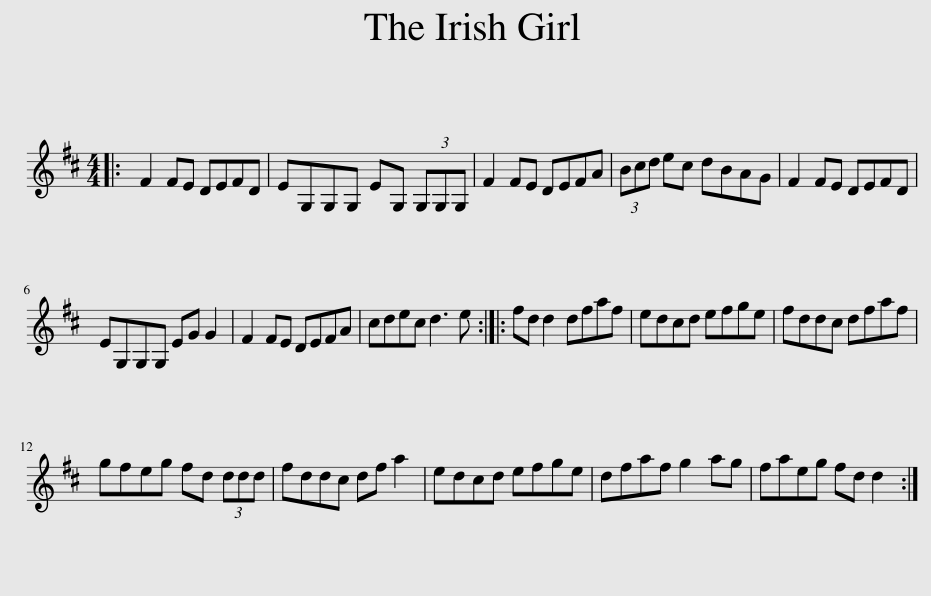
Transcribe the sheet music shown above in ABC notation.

X:1
L:1/8
M:4/4
I:linebreak $
K:D
V:1 treble
V:1
|: F2 FE DEFD | EG,G,G, EG, (3G,G,G, | F2 FE DEFA | (3Bcd ec dBAG | F2 FE DEFD |$ %5
 EG,G,G, EG G2 | F2 FE DEFA | cdec d3 e :: fd d2 dfaf | edcd efge | %10
 fddc dfaf |$ gfeg fd (3ddd | fddc df a2 | edcd efge | dfaf g2 ag | %15
 faeg fd d2 :| %16
